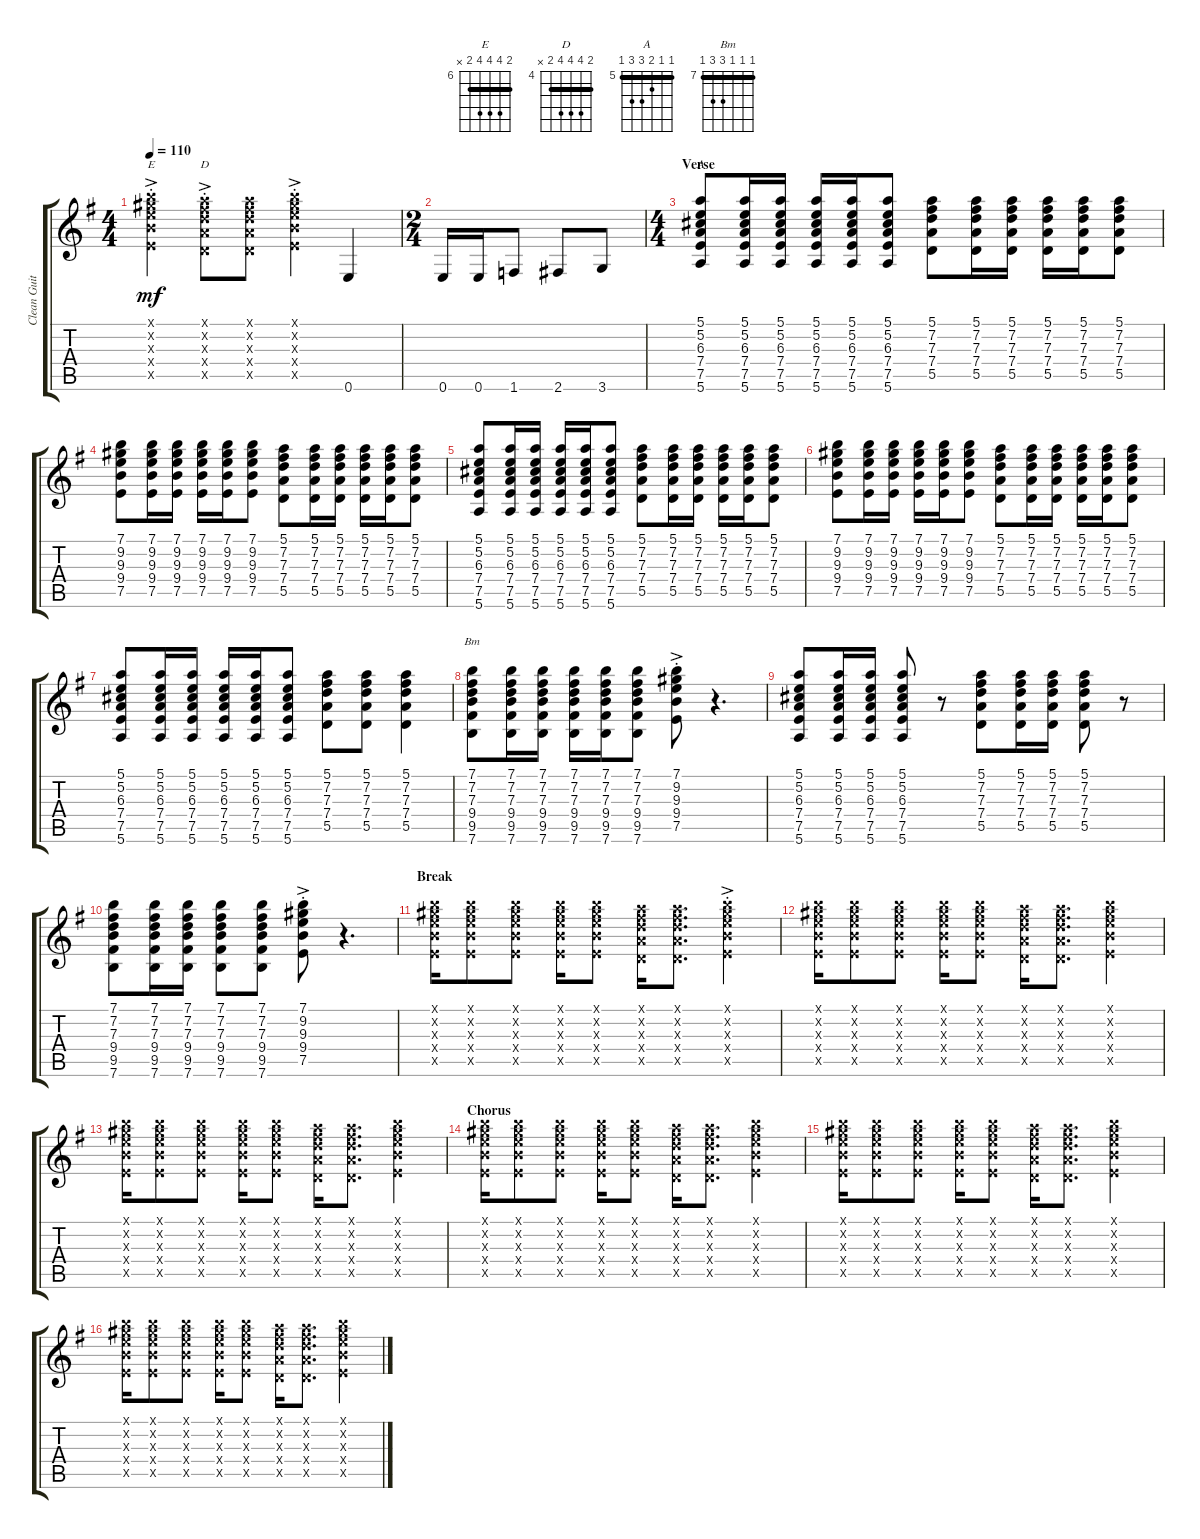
\track ("Clean Guitar" "Clean Guit") {instrument electricguitarjazz}
\staff {score tabs}
\tuning (E4 B3 G3 D3 A2 E2) {hide}
\chord ("E" 7 9 9 9 7 x) {firstfret 6 barre 7}
\chord ("D" 5 7 7 7 5 x) {firstfret 4 barre 5}
\chord ("A" 5 5 6 7 7 5) {firstfret 5 barre 5}
\chord ("Bm" 7 7 7 9 9 7) {firstfret 7 barre 7}
\ts (4 4)
\tempo 110
\clef g2
\ks g
(7.1{ac st x} 9.2{ac st x} 9.3{ac st x} 9.4{ac st x} 7.5{ac st x}).4{ch "E" dy mf} (5.1{ac st x} 7.2{ac st x} 7.3{ac st x} 7.4{ac st x} 5.5{ac st x}).8{ch "D"} (5.1{x} 7.2{x} 7.3{x} 7.4{x} 5.5{x}).8 (7.1{ac st x} 9.2{ac st x} 9.3{ac st x} 9.4{ac st x} 7.5{ac st x}).4 0.6.4 |
\ts (2 4)
0.6.16 0.6.16 1.6.8 2.6.8 3.6.8 |
\ts (4 4)
\section ("" "Verse")
(5.1 5.2 6.3 7.4 7.5 5.6).8{ch "A"} (5.1 5.2 6.3 7.4 7.5 5.6).16 (5.1 5.2 6.3 7.4 7.5 5.6).16 (5.1 5.2 6.3 7.4 7.5 5.6).16 (5.1 5.2 6.3 7.4 7.5 5.6).16 (5.1 5.2 6.3 7.4 7.5 5.6).8 (5.1 7.2 7.3 7.4 5.5).8 (5.1 7.2 7.3 7.4 5.5).16 (5.1 7.2 7.3 7.4 5.5).16 (5.1 7.2 7.3 7.4 5.5).16 (5.1 7.2 7.3 7.4 5.5).16 (5.1 7.2 7.3 7.4 5.5).8 |
(7.1 9.2 9.3 9.4 7.5).8 (7.1 9.2 9.3 9.4 7.5).16 (7.1 9.2 9.3 9.4 7.5).16 (7.1 9.2 9.3 9.4 7.5).16 (7.1 9.2 9.3 9.4 7.5).16 (7.1 9.2 9.3 9.4 7.5).8 (5.1 7.2 7.3 7.4 5.5).8 (5.1 7.2 7.3 7.4 5.5).16 (5.1 7.2 7.3 7.4 5.5).16 (5.1 7.2 7.3 7.4 5.5).16 (5.1 7.2 7.3 7.4 5.5).16 (5.1 7.2 7.3 7.4 5.5).8 |
(5.1 5.2 6.3 7.4 7.5 5.6).8 (5.1 5.2 6.3 7.4 7.5 5.6).16 (5.1 5.2 6.3 7.4 7.5 5.6).16 (5.1 5.2 6.3 7.4 7.5 5.6).16 (5.1 5.2 6.3 7.4 7.5 5.6).16 (5.1 5.2 6.3 7.4 7.5 5.6).8 (5.1 7.2 7.3 7.4 5.5).8 (5.1 7.2 7.3 7.4 5.5).16 (5.1 7.2 7.3 7.4 5.5).16 (5.1 7.2 7.3 7.4 5.5).16 (5.1 7.2 7.3 7.4 5.5).16 (5.1 7.2 7.3 7.4 5.5).8 |
(7.1 9.2 9.3 9.4 7.5).8 (7.1 9.2 9.3 9.4 7.5).16 (7.1 9.2 9.3 9.4 7.5).16 (7.1 9.2 9.3 9.4 7.5).16 (7.1 9.2 9.3 9.4 7.5).16 (7.1 9.2 9.3 9.4 7.5).8 (5.1 7.2 7.3 7.4 5.5).8 (5.1 7.2 7.3 7.4 5.5).16 (5.1 7.2 7.3 7.4 5.5).16 (5.1 7.2 7.3 7.4 5.5).16 (5.1 7.2 7.3 7.4 5.5).16 (5.1 7.2 7.3 7.4 5.5).8 |
(5.1 5.2 6.3 7.4 7.5 5.6).8 (5.1 5.2 6.3 7.4 7.5 5.6).16 (5.1 5.2 6.3 7.4 7.5 5.6).16 (5.1 5.2 6.3 7.4 7.5 5.6).16 (5.1 5.2 6.3 7.4 7.5 5.6).16 (5.1 5.2 6.3 7.4 7.5 5.6).8 (5.1 7.2 7.3 7.4 5.5).8 (5.1 7.2 7.3 7.4 5.5).8 (5.1 7.2 7.3 7.4 5.5).4 |
(7.1 7.2 7.3 9.4 9.5 7.6).8{ch "Bm"} (7.1 7.2 7.3 9.4 9.5 7.6).16 (7.1 7.2 7.3 9.4 9.5 7.6).16 (7.1 7.2 7.3 9.4 9.5 7.6).16 (7.1 7.2 7.3 9.4 9.5 7.6).16 (7.1 7.2 7.3 9.4 9.5 7.6).8 (7.1{ac st} 9.2{ac st} 9.3{ac st} 9.4{ac st} 7.5{ac st}).8 r.4{d} |
(5.1 5.2 6.3 7.4 7.5 5.6).8 (5.1 5.2 6.3 7.4 7.5 5.6).16 (5.1 5.2 6.3 7.4 7.5 5.6).16 (5.1 5.2 6.3 7.4 7.5 5.6).8 r.8 (5.1 7.2 7.3 7.4 5.5).8 (5.1 7.2 7.3 7.4 5.5).16 (5.1 7.2 7.3 7.4 5.5).16 (5.1 7.2 7.3 7.4 5.5).8 r.8 |
(7.1 7.2 7.3 9.4 9.5 7.6).8 (7.1 7.2 7.3 9.4 9.5 7.6).16 (7.1 7.2 7.3 9.4 9.5 7.6).16 (7.1 7.2 7.3 9.4 9.5 7.6).8 (7.1 7.2 7.3 9.4 9.5 7.6).8 (7.1{ac st} 9.2{ac st} 9.3{ac st} 9.4{ac st} 7.5{ac st}).8 r.4{d} |
\section ("" "Break")
(7.1{x} 9.2{x} 9.3{x} 9.4{x} 7.5{x}).16 (7.1{x} 9.2{x} 9.3{x} 9.4{x} 7.5{x}).8 (7.1{x} 9.2{x} 9.3{x} 9.4{x} 7.5{x}).8 (7.1{x} 9.2{x} 9.3{x} 9.4{x} 7.5{x}).16 (7.1{x} 9.2{x} 9.3{x} 9.4{x} 7.5{x}).8 (5.1{x} 7.2{x} 7.3{x} 7.4{x} 5.5{x}).16 (5.1{x} 7.2{x} 7.3{x} 7.4{x} 5.5{x}).8{d} (7.1{ac st x} 9.2{ac st x} 9.3{ac st x} 9.4{ac st x} 7.5{ac st x}).4 |
(7.1{x} 9.2{x} 9.3{x} 9.4{x} 7.5{x}).16 (7.1{x} 9.2{x} 9.3{x} 9.4{x} 7.5{x}).8 (7.1{x} 9.2{x} 9.3{x} 9.4{x} 7.5{x}).8 (7.1{x} 9.2{x} 9.3{x} 9.4{x} 7.5{x}).16 (7.1{x} 9.2{x} 9.3{x} 9.4{x} 7.5{x}).8 (5.1{x} 7.2{x} 7.3{x} 7.4{x} 5.5{x}).16 (5.1{x} 7.2{x} 7.3{x} 7.4{x} 5.5{x}).8{d} (7.1{x} 9.2{x} 9.3{x} 9.4{x} 7.5{x}).4 |
(7.1{x} 9.2{x} 9.3{x} 9.4{x} 7.5{x}).16 (7.1{x} 9.2{x} 9.3{x} 9.4{x} 7.5{x}).8 (7.1{x} 9.2{x} 9.3{x} 9.4{x} 7.5{x}).8 (7.1{x} 9.2{x} 9.3{x} 9.4{x} 7.5{x}).16 (7.1{x} 9.2{x} 9.3{x} 9.4{x} 7.5{x}).8 (5.1{x} 7.2{x} 7.3{x} 7.4{x} 5.5{x}).16 (5.1{x} 7.2{x} 7.3{x} 7.4{x} 5.5{x}).8{d} (7.1{x} 9.2{x} 9.3{x} 9.4{x} 7.5{x}).4 |
\section ("" "Chorus")
(7.1{x} 9.2{x} 9.3{x} 9.4{x} 7.5{x}).16 (7.1{x} 9.2{x} 9.3{x} 9.4{x} 7.5{x}).8 (7.1{x} 9.2{x} 9.3{x} 9.4{x} 7.5{x}).8 (7.1{x} 9.2{x} 9.3{x} 9.4{x} 7.5{x}).16 (7.1{x} 9.2{x} 9.3{x} 9.4{x} 7.5{x}).8 (5.1{x} 7.2{x} 7.3{x} 7.4{x} 5.5{x}).16 (5.1{x} 7.2{x} 7.3{x} 7.4{x} 5.5{x}).8{d} (7.1{x} 9.2{x} 9.3{x} 9.4{x} 7.5{x}).4 |
(7.1{x} 9.2{x} 9.3{x} 9.4{x} 7.5{x}).16 (7.1{x} 9.2{x} 9.3{x} 9.4{x} 7.5{x}).8 (7.1{x} 9.2{x} 9.3{x} 9.4{x} 7.5{x}).8 (7.1{x} 9.2{x} 9.3{x} 9.4{x} 7.5{x}).16 (7.1{x} 9.2{x} 9.3{x} 9.4{x} 7.5{x}).8 (5.1{x} 7.2{x} 7.3{x} 7.4{x} 5.5{x}).16 (5.1{x} 7.2{x} 7.3{x} 7.4{x} 5.5{x}).8{d} (7.1{x} 9.2{x} 9.3{x} 9.4{x} 7.5{x}).4 |
(7.1{x} 9.2{x} 9.3{x} 9.4{x} 7.5{x}).16 (7.1{x} 9.2{x} 9.3{x} 9.4{x} 7.5{x}).8 (7.1{x} 9.2{x} 9.3{x} 9.4{x} 7.5{x}).8 (7.1{x} 9.2{x} 9.3{x} 9.4{x} 7.5{x}).16 (7.1{x} 9.2{x} 9.3{x} 9.4{x} 7.5{x}).8 (5.1{x} 7.2{x} 7.3{x} 7.4{x} 5.5{x}).16 (5.1{x} 7.2{x} 7.3{x} 7.4{x} 5.5{x}).8{d} (7.1{x} 9.2{x} 9.3{x} 9.4{x} 7.5{x}).4
